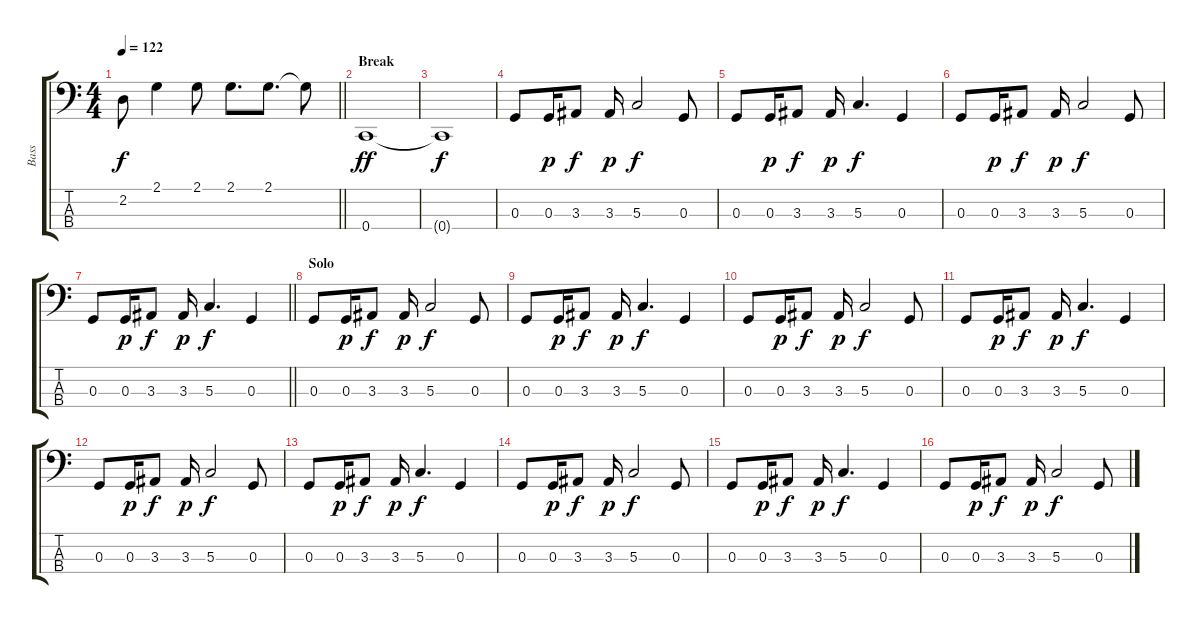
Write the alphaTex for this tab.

\track ("Bass" "Bass") {instrument electricbassfinger}
\staff {score tabs}
\tuning (F2 C2 G1 C1) {hide}
\ts (4 4)
\tempo 122
\clef f4
\barLineRight lightlight
\ks c
2.2{t}.8{dy f} 2.1.4 2.1.8 2.1.8{d} 2.1.8{d} 2.1{t}.8 |
\section ("" "Break")
0.4.1{dy ff} |
0.4{t}.1{dy f} |
0.3.8 0.3.16{dy p} 3.3.8{dy f} 3.3.16{dy p} 5.3.2{dy f} 0.3.8 |
0.3.8 0.3.16{dy p} 3.3.8{dy f} 3.3.16{dy p} 5.3.4{d dy f} 0.3.4 |
0.3.8 0.3.16{dy p} 3.3.8{dy f} 3.3.16{dy p} 5.3.2{dy f} 0.3.8 |
\barLineRight lightlight
0.3.8 0.3.16{dy p} 3.3.8{dy f} 3.3.16{dy p} 5.3.4{d dy f} 0.3.4 |
\section ("" "Solo")
0.3.8 0.3.16{dy p} 3.3.8{dy f} 3.3.16{dy p} 5.3.2{dy f} 0.3.8 |
0.3.8 0.3.16{dy p} 3.3.8{dy f} 3.3.16{dy p} 5.3.4{d dy f} 0.3.4 |
0.3.8 0.3.16{dy p} 3.3.8{dy f} 3.3.16{dy p} 5.3.2{dy f} 0.3.8 |
0.3.8 0.3.16{dy p} 3.3.8{dy f} 3.3.16{dy p} 5.3.4{d dy f} 0.3.4 |
0.3.8 0.3.16{dy p} 3.3.8{dy f} 3.3.16{dy p} 5.3.2{dy f} 0.3.8 |
0.3.8 0.3.16{dy p} 3.3.8{dy f} 3.3.16{dy p} 5.3.4{d dy f} 0.3.4 |
0.3.8 0.3.16{dy p} 3.3.8{dy f} 3.3.16{dy p} 5.3.2{dy f} 0.3.8 |
0.3.8 0.3.16{dy p} 3.3.8{dy f} 3.3.16{dy p} 5.3.4{d dy f} 0.3.4 |
0.3.8 0.3.16{dy p} 3.3.8{dy f} 3.3.16{dy p} 5.3.2{dy f} 0.3.8
